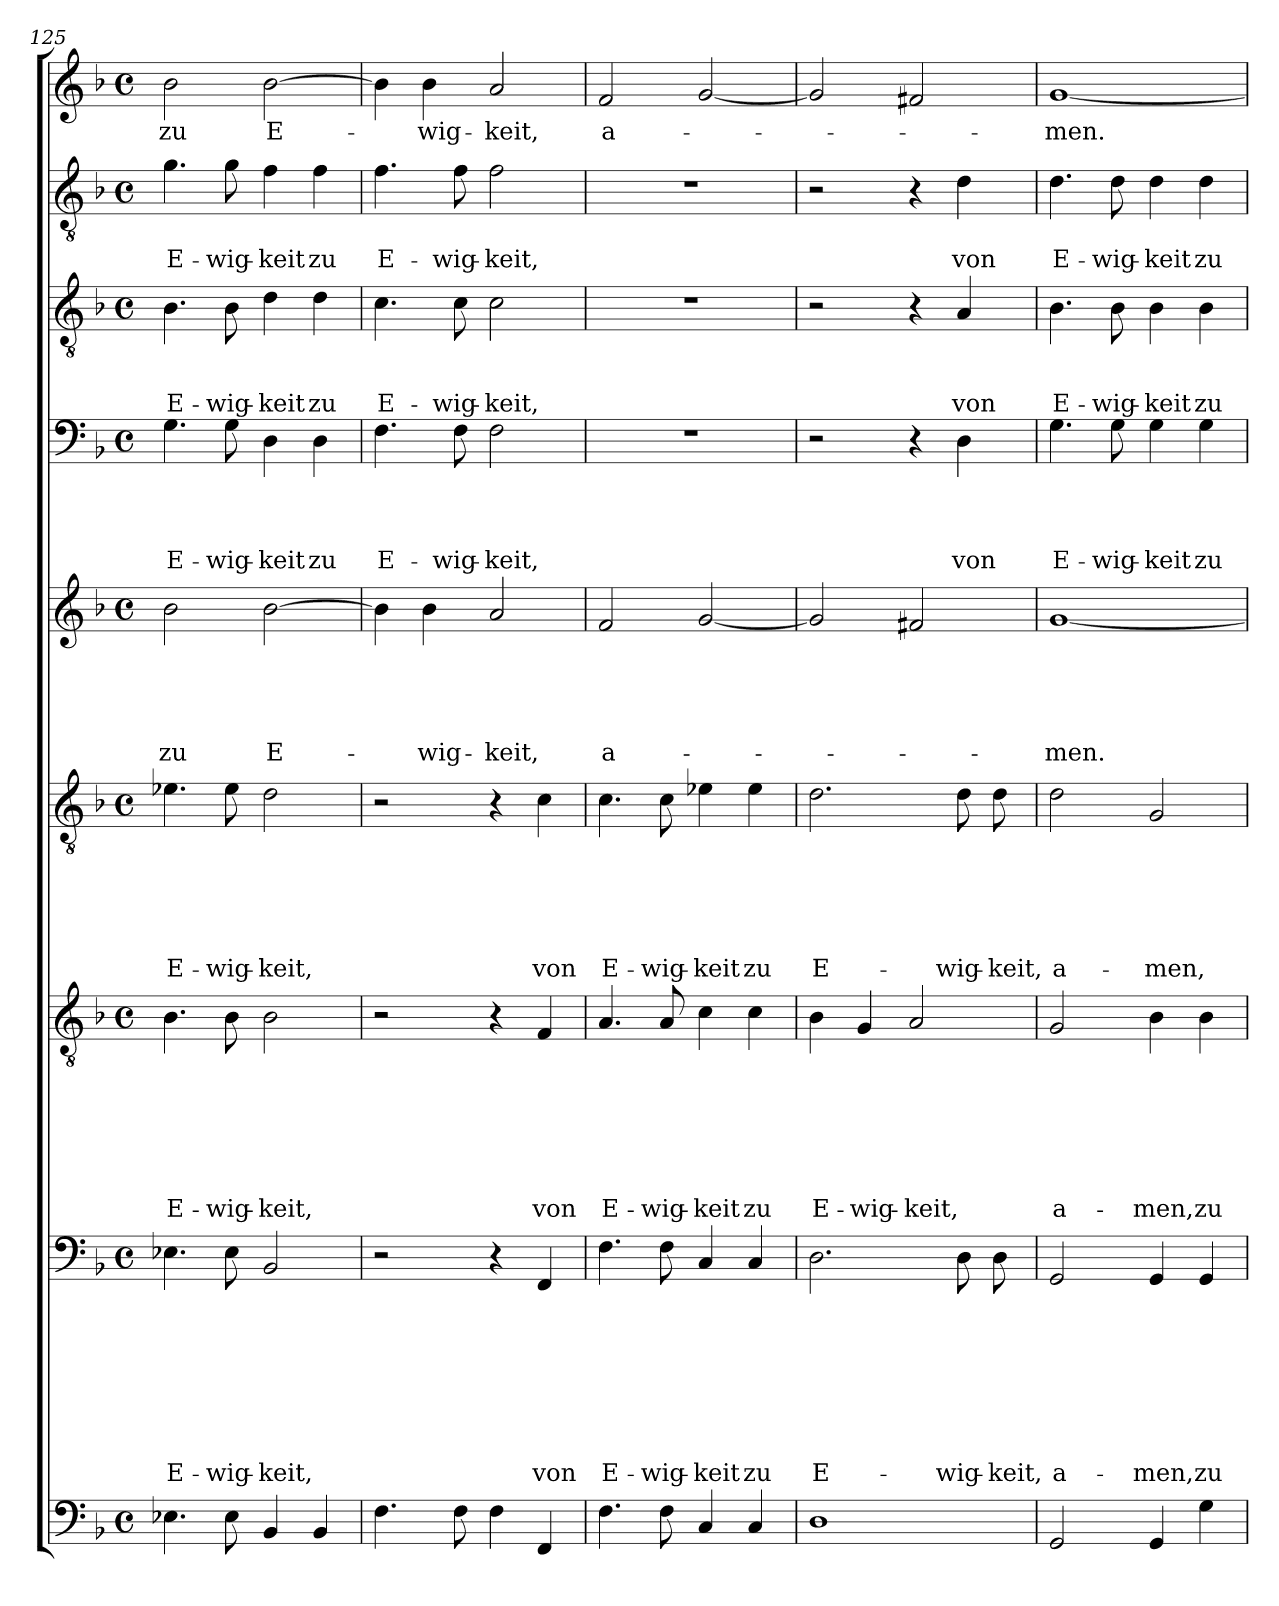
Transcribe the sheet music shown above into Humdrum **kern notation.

**kern	**kern	**text	**text	**text	**text	**text	**text	**text	**text	**kern	**text	**text	**text	**text	**text	**text	**text	**kern	**text	**text	**text	**text	**text	**text	**kern	**text	**text	**text	**text	**text	**kern	**text	**text	**text	**text	**kern	**text	**text	**text	**kern	**text	**text	**kern	**text
*part9	*part8	*part8	*part8	*part8	*part8	*part8	*part8	*part8	*part8	*part7	*part7	*part7	*part7	*part7	*part7	*part7	*part7	*part6	*part6	*part6	*part6	*part6	*part6	*part6	*part5	*part5	*part5	*part5	*part5	*part5	*part4	*part4	*part4	*part4	*part4	*part3	*part3	*part3	*part3	*part2	*part2	*part2	*part1	*part1
*staff9	*staff8	*staff8	*staff8	*staff8	*staff8	*staff8	*staff8	*staff8	*staff8	*staff7	*staff7	*staff7	*staff7	*staff7	*staff7	*staff7	*staff7	*staff6	*staff6	*staff6	*staff6	*staff6	*staff6	*staff6	*staff5	*staff5	*staff5	*staff5	*staff5	*staff5	*staff4	*staff4	*staff4	*staff4	*staff4	*staff3	*staff3	*staff3	*staff3	*staff2	*staff2	*staff2	*staff1	*staff1
*clefF4	*clefF4	*	*	*	*	*	*	*	*	*clefGv2	*	*	*	*	*	*	*	*clefGv2	*	*	*	*	*	*	*clefG2	*	*	*	*	*	*clefF4	*	*	*	*	*clefGv2	*	*	*	*clefGv2	*	*	*clefG2	*
*k[b-]	*k[b-]	*	*	*	*	*	*	*	*	*k[b-]	*	*	*	*	*	*	*	*k[b-]	*	*	*	*	*	*	*k[b-]	*	*	*	*	*	*k[b-]	*	*	*	*	*k[b-]	*	*	*	*k[b-]	*	*	*k[b-]	*
*F:	*F:	*	*	*	*	*	*	*	*	*F:	*	*	*	*	*	*	*	*F:	*	*	*	*	*	*	*F:	*	*	*	*	*	*F:	*	*	*	*	*F:	*	*	*	*F:	*	*	*F:	*
*M4/4	*M4/4	*	*	*	*	*	*	*	*	*M4/4	*	*	*	*	*	*	*	*M4/4	*	*	*	*	*	*	*M4/4	*	*	*	*	*	*M4/4	*	*	*	*	*M4/4	*	*	*	*M4/4	*	*	*M4/4	*
*met(c)	*met(c)	*	*	*	*	*	*	*	*	*met(c)	*	*	*	*	*	*	*	*met(c)	*	*	*	*	*	*	*met(c)	*	*	*	*	*	*met(c)	*	*	*	*	*met(c)	*	*	*	*met(c)	*	*	*met(c)	*
=125	=125	=125	=125	=125	=125	=125	=125	=125	=125	=125	=125	=125	=125	=125	=125	=125	=125	=125	=125	=125	=125	=125	=125	=125	=125	=125	=125	=125	=125	=125	=125	=125	=125	=125	=125	=125	=125	=125	=125	=125	=125	=125	=125	=125
!	!	!	!	!	!	!	!	!	!LO:LY:b	!	!	!	!	!	!	!	!LO:LY:b	!	!	!	!	!	!	!LO:LY:b	!	!	!	!	!	!LO:LY:b	!	!	!	!	!LO:LY:b	!	!	!	!LO:LY:b	!	!	!LO:LY:b	!	!LO:LY:b
4.E-X\	4.E-X\	.	.	.	.	.	.	.	E-	4.B-\	.	.	.	.	.	.	E-	4.e-X\	.	.	.	.	.	E-	2b-\	.	.	.	.	zu	4.G\	.	.	.	E-	4.B-\	.	.	E-	4.g\	.	E-	2b-\	zu
!	!	!	!	!	!	!	!	!	!LO:LY:b	!	!	!	!	!	!	!	!LO:LY:b	!	!	!	!	!	!	!LO:LY:b	!	!	!	!	!	!	!	!	!	!	!LO:LY:b	!	!	!	!LO:LY:b	!	!	!LO:LY:b	!	!
8E-\	8E-\	.	.	.	.	.	.	.	-wig-	8B-\	.	.	.	.	.	.	-wig-	8e-\	.	.	.	.	.	-wig-	.	.	.	.	.	.	8G\	.	.	.	-wig-	8B-\	.	.	-wig-	8g\	.	-wig-	.	.
!	!	!	!	!	!	!	!	!	!LO:LY:b	!	!	!	!	!	!	!	!LO:LY:b	!	!	!	!	!	!	!LO:LY:b	!	!	!	!	!	!LO:LY:b	!	!	!	!	!LO:LY:b	!	!	!	!LO:LY:b	!	!	!LO:LY:b	!	!LO:LY:b
4BB-/	2BB-/	.	.	.	.	.	.	.	-keit,	2B-\	.	.	.	.	.	.	-keit,	2d\	.	.	.	.	.	-keit,	[2b-\	.	.	.	.	E-	4D\	.	.	.	-keit	4d\	.	.	-keit	4f\	.	-keit	[2b-\	E-
!	!	!	!	!	!	!	!	!	!	!	!	!	!	!	!	!	!	!	!	!	!	!	!	!	!	!	!	!	!	!	!	!	!	!	!LO:LY:b	!	!	!	!LO:LY:b	!	!	!LO:LY:b	!	!
4BB-/	.	.	.	.	.	.	.	.	.	.	.	.	.	.	.	.	.	.	.	.	.	.	.	.	.	.	.	.	.	.	4D\	.	.	.	zu	4d\	.	.	zu	4f\	.	zu	.	.
=126	=126	=126	=126	=126	=126	=126	=126	=126	=126	=126	=126	=126	=126	=126	=126	=126	=126	=126	=126	=126	=126	=126	=126	=126	=126	=126	=126	=126	=126	=126	=126	=126	=126	=126	=126	=126	=126	=126	=126	=126	=126	=126	=126	=126
!	!	!	!	!	!	!	!	!	!	!	!	!	!	!	!	!	!	!	!	!	!	!	!	!	!	!	!	!	!	!	!	!	!	!	!LO:LY:b	!	!	!	!LO:LY:b	!	!	!LO:LY:b	!	!
4.F\	2r	.	.	.	.	.	.	.	.	2r	.	.	.	.	.	.	.	2r	.	.	.	.	.	.	4b-\]	.	.	.	.	.	4.F\	.	.	.	E-	4.c\	.	.	E-	4.f\	.	E-	4b-\]	.
!	!	!	!	!	!	!	!	!	!	!	!	!	!	!	!	!	!	!	!	!	!	!	!	!	!	!	!	!	!	!LO:LY:b	!	!	!	!	!	!	!	!	!	!	!	!	!	!LO:LY:b
.	.	.	.	.	.	.	.	.	.	.	.	.	.	.	.	.	.	.	.	.	.	.	.	.	4b-\	.	.	.	.	-wig-	.	.	.	.	.	.	.	.	.	.	.	.	4b-\	-wig-
!	!	!	!	!	!	!	!	!	!	!	!	!	!	!	!	!	!	!	!	!	!	!	!	!	!	!	!	!	!	!	!	!	!	!	!LO:LY:b	!	!	!	!LO:LY:b	!	!	!LO:LY:b	!	!
8F\	.	.	.	.	.	.	.	.	.	.	.	.	.	.	.	.	.	.	.	.	.	.	.	.	.	.	.	.	.	.	8F\	.	.	.	-wig-	8c\	.	.	-wig-	8f\	.	-wig-	.	.
!	!	!	!	!	!	!	!	!	!	!	!	!	!	!	!	!	!	!	!	!	!	!	!	!	!	!	!	!	!	!LO:LY:b	!	!	!	!	!LO:LY:b	!	!	!	!LO:LY:b	!	!	!LO:LY:b	!	!LO:LY:b
4F\	4r	.	.	.	.	.	.	.	.	4r	.	.	.	.	.	.	.	4r	.	.	.	.	.	.	2a/	.	.	.	.	-keit,	2F\	.	.	.	-keit,	2c\	.	.	-keit,	2f\	.	-keit,	2a/	-keit,
!	!	!	!	!	!	!	!	!	!LO:LY:b	!	!	!	!	!	!	!	!LO:LY:b	!	!	!	!	!	!	!LO:LY:b	!	!	!	!	!	!	!	!	!	!	!	!	!	!	!	!	!	!	!	!
4FF/	4FF/	.	.	.	.	.	.	.	von	4F/	.	.	.	.	.	.	von	4c\	.	.	.	.	.	von	.	.	.	.	.	.	.	.	.	.	.	.	.	.	.	.	.	.	.	.
=127	=127	=127	=127	=127	=127	=127	=127	=127	=127	=127	=127	=127	=127	=127	=127	=127	=127	=127	=127	=127	=127	=127	=127	=127	=127	=127	=127	=127	=127	=127	=127	=127	=127	=127	=127	=127	=127	=127	=127	=127	=127	=127	=127	=127
!	!	!	!	!	!	!	!	!	!LO:LY:b	!	!	!	!	!	!	!	!LO:LY:b	!	!	!	!	!	!	!LO:LY:b	!	!	!	!	!	!LO:LY:b	!	!	!	!	!	!	!	!	!	!	!	!	!	!LO:LY:b
4.F\	4.F\	.	.	.	.	.	.	.	E-	4.A/	.	.	.	.	.	.	E-	4.c\	.	.	.	.	.	E-	2f/	.	.	.	.	a-	1r	.	.	.	.	1r	.	.	.	1r	.	.	2f/	a-
!	!	!	!	!	!	!	!	!	!LO:LY:b	!	!	!	!	!	!	!	!LO:LY:b	!	!	!	!	!	!	!LO:LY:b	!	!	!	!	!	!	!	!	!	!	!	!	!	!	!	!	!	!	!	!
8F\	8F\	.	.	.	.	.	.	.	-wig-	8A/	.	.	.	.	.	.	-wig-	8c\	.	.	.	.	.	-wig-	.	.	.	.	.	.	.	.	.	.	.	.	.	.	.	.	.	.	.	.
!	!	!	!	!	!	!	!	!	!LO:LY:b	!	!	!	!	!	!	!	!LO:LY:b	!	!	!	!	!	!	!LO:LY:b	!	!	!	!	!	!	!	!	!	!	!	!	!	!	!	!	!	!	!	!
4C/	4C/	.	.	.	.	.	.	.	-keit	4c\	.	.	.	.	.	.	-keit	4e-X\	.	.	.	.	.	-keit	[2g/	.	.	.	.	.	.	.	.	.	.	.	.	.	.	.	.	.	[2g/	.
!	!	!	!	!	!	!	!	!	!LO:LY:b	!	!	!	!	!	!	!	!LO:LY:b	!	!	!	!	!	!	!LO:LY:b	!	!	!	!	!	!	!	!	!	!	!	!	!	!	!	!	!	!	!	!
4C/	4C/	.	.	.	.	.	.	.	zu	4c\	.	.	.	.	.	.	zu	4e-\	.	.	.	.	.	zu	.	.	.	.	.	.	.	.	.	.	.	.	.	.	.	.	.	.	.	.
!!LO:LB:g=z
=128	=128	=128	=128	=128	=128	=128	=128	=128	=128	=128	=128	=128	=128	=128	=128	=128	=128	=128	=128	=128	=128	=128	=128	=128	=128	=128	=128	=128	=128	=128	=128	=128	=128	=128	=128	=128	=128	=128	=128	=128	=128	=128	=128	=128
!	!	!	!	!	!	!	!	!	!LO:LY:b	!	!	!	!	!	!	!	!LO:LY:b	!	!	!	!	!	!	!LO:LY:b	!	!	!	!	!	!	!	!	!	!	!	!	!	!	!	!	!	!	!	!
1D	2.D\	.	.	.	.	.	.	.	E-	4B-\	.	.	.	.	.	.	E-	2.d\	.	.	.	.	.	E-	2g/]	.	.	.	.	.	2r	.	.	.	.	2r	.	.	.	2r	.	.	2g/]	.
!	!	!	!	!	!	!	!	!	!	!	!	!	!	!	!	!	!LO:LY:b	!	!	!	!	!	!	!	!	!	!	!	!	!	!	!	!	!	!	!	!	!	!	!	!	!	!	!
.	.	.	.	.	.	.	.	.	.	4G/	.	.	.	.	.	.	-wig-	.	.	.	.	.	.	.	.	.	.	.	.	.	.	.	.	.	.	.	.	.	.	.	.	.	.	.
!	!	!	!	!	!	!	!	!	!	!	!	!	!	!	!	!	!LO:LY:b	!	!	!	!	!	!	!	!	!	!	!	!	!	!	!	!	!	!	!	!	!	!	!	!	!	!	!
.	.	.	.	.	.	.	.	.	.	2A/	.	.	.	.	.	.	-keit,	.	.	.	.	.	.	.	2f#X/	.	.	.	.	.	4r	.	.	.	.	4r	.	.	.	4r	.	.	2f#X/	.
!	!	!	!	!	!	!	!	!	!LO:LY:b	!	!	!	!	!	!	!	!	!	!	!	!	!	!	!LO:LY:b	!	!	!	!	!	!	!	!	!	!	!LO:LY:b	!	!	!	!LO:LY:b	!	!	!LO:LY:b	!	!
.	8D\	.	.	.	.	.	.	.	-wig-	.	.	.	.	.	.	.	.	8d\	.	.	.	.	.	-wig-	.	.	.	.	.	.	4D\	.	.	.	von	4A/	.	.	von	4d\	.	von	.	.
!	!	!	!	!	!	!	!	!	!LO:LY:b	!	!	!	!	!	!	!	!	!	!	!	!	!	!	!LO:LY:b	!	!	!	!	!	!	!	!	!	!	!	!	!	!	!	!	!	!	!	!
.	8D\	.	.	.	.	.	.	.	-keit,	.	.	.	.	.	.	.	.	8d\	.	.	.	.	.	-keit,	.	.	.	.	.	.	.	.	.	.	.	.	.	.	.	.	.	.	.	.
=129	=129	=129	=129	=129	=129	=129	=129	=129	=129	=129	=129	=129	=129	=129	=129	=129	=129	=129	=129	=129	=129	=129	=129	=129	=129	=129	=129	=129	=129	=129	=129	=129	=129	=129	=129	=129	=129	=129	=129	=129	=129	=129	=129	=129
!	!	!	!	!	!	!	!	!	!LO:LY:b	!	!	!	!	!	!	!	!LO:LY:b	!	!	!	!	!	!	!LO:LY:b	!	!	!	!	!	!LO:LY:b	!	!	!	!	!LO:LY:b	!	!	!	!LO:LY:b	!	!	!LO:LY:b	!	!LO:LY:b
2GG/	2GG/	.	.	.	.	.	.	.	a-	2G/	.	.	.	.	.	.	a-	2d\	.	.	.	.	.	a-	[1g	.	.	.	.	-men.	4.G\	.	.	.	E-	4.B-\	.	.	E-	4.d\	.	E-	[1g	-men.
!	!	!	!	!	!	!	!	!	!	!	!	!	!	!	!	!	!	!	!	!	!	!	!	!	!	!	!	!	!	!	!	!	!	!	!LO:LY:b	!	!	!	!LO:LY:b	!	!	!LO:LY:b	!	!
.	.	.	.	.	.	.	.	.	.	.	.	.	.	.	.	.	.	.	.	.	.	.	.	.	.	.	.	.	.	.	8G\	.	.	.	-wig-	8B-\	.	.	-wig-	8d\	.	-wig-	.	.
!	!	!	!	!	!	!	!	!	!LO:LY:b	!	!	!	!	!	!	!	!LO:LY:b	!	!	!	!	!	!	!LO:LY:b	!	!	!	!	!	!	!	!	!	!	!LO:LY:b	!	!	!	!LO:LY:b	!	!	!LO:LY:b	!	!
4GG/	4GG/	.	.	.	.	.	.	.	-men,	4B-\	.	.	.	.	.	.	-men,	2G/	.	.	.	.	.	-men,	.	.	.	.	.	.	4G\	.	.	.	-keit	4B-\	.	.	-keit	4d\	.	-keit	.	.
!	!	!	!	!	!	!	!	!	!LO:LY:b	!	!	!	!	!	!	!	!LO:LY:b	!	!	!	!	!	!	!	!	!	!	!	!	!	!	!	!	!	!LO:LY:b	!	!	!	!LO:LY:b	!	!	!LO:LY:b	!	!
4G\	4GG/	.	.	.	.	.	.	.	zu	4B-\	.	.	.	.	.	.	zu	.	.	.	.	.	.	.	.	.	.	.	.	.	4G\	.	.	.	zu	4B-\	.	.	zu	4d\	.	zu	.	.
=	=	=	=	=	=	=	=	=	=	=	=	=	=	=	=	=	=	=	=	=	=	=	=	=	=	=	=	=	=	=	=	=	=	=	=	=	=	=	=	=	=	=	=	=
*-	*-	*-	*-	*-	*-	*-	*-	*-	*-	*-	*-	*-	*-	*-	*-	*-	*-	*-	*-	*-	*-	*-	*-	*-	*-	*-	*-	*-	*-	*-	*-	*-	*-	*-	*-	*-	*-	*-	*-	*-	*-	*-	*-	*-
